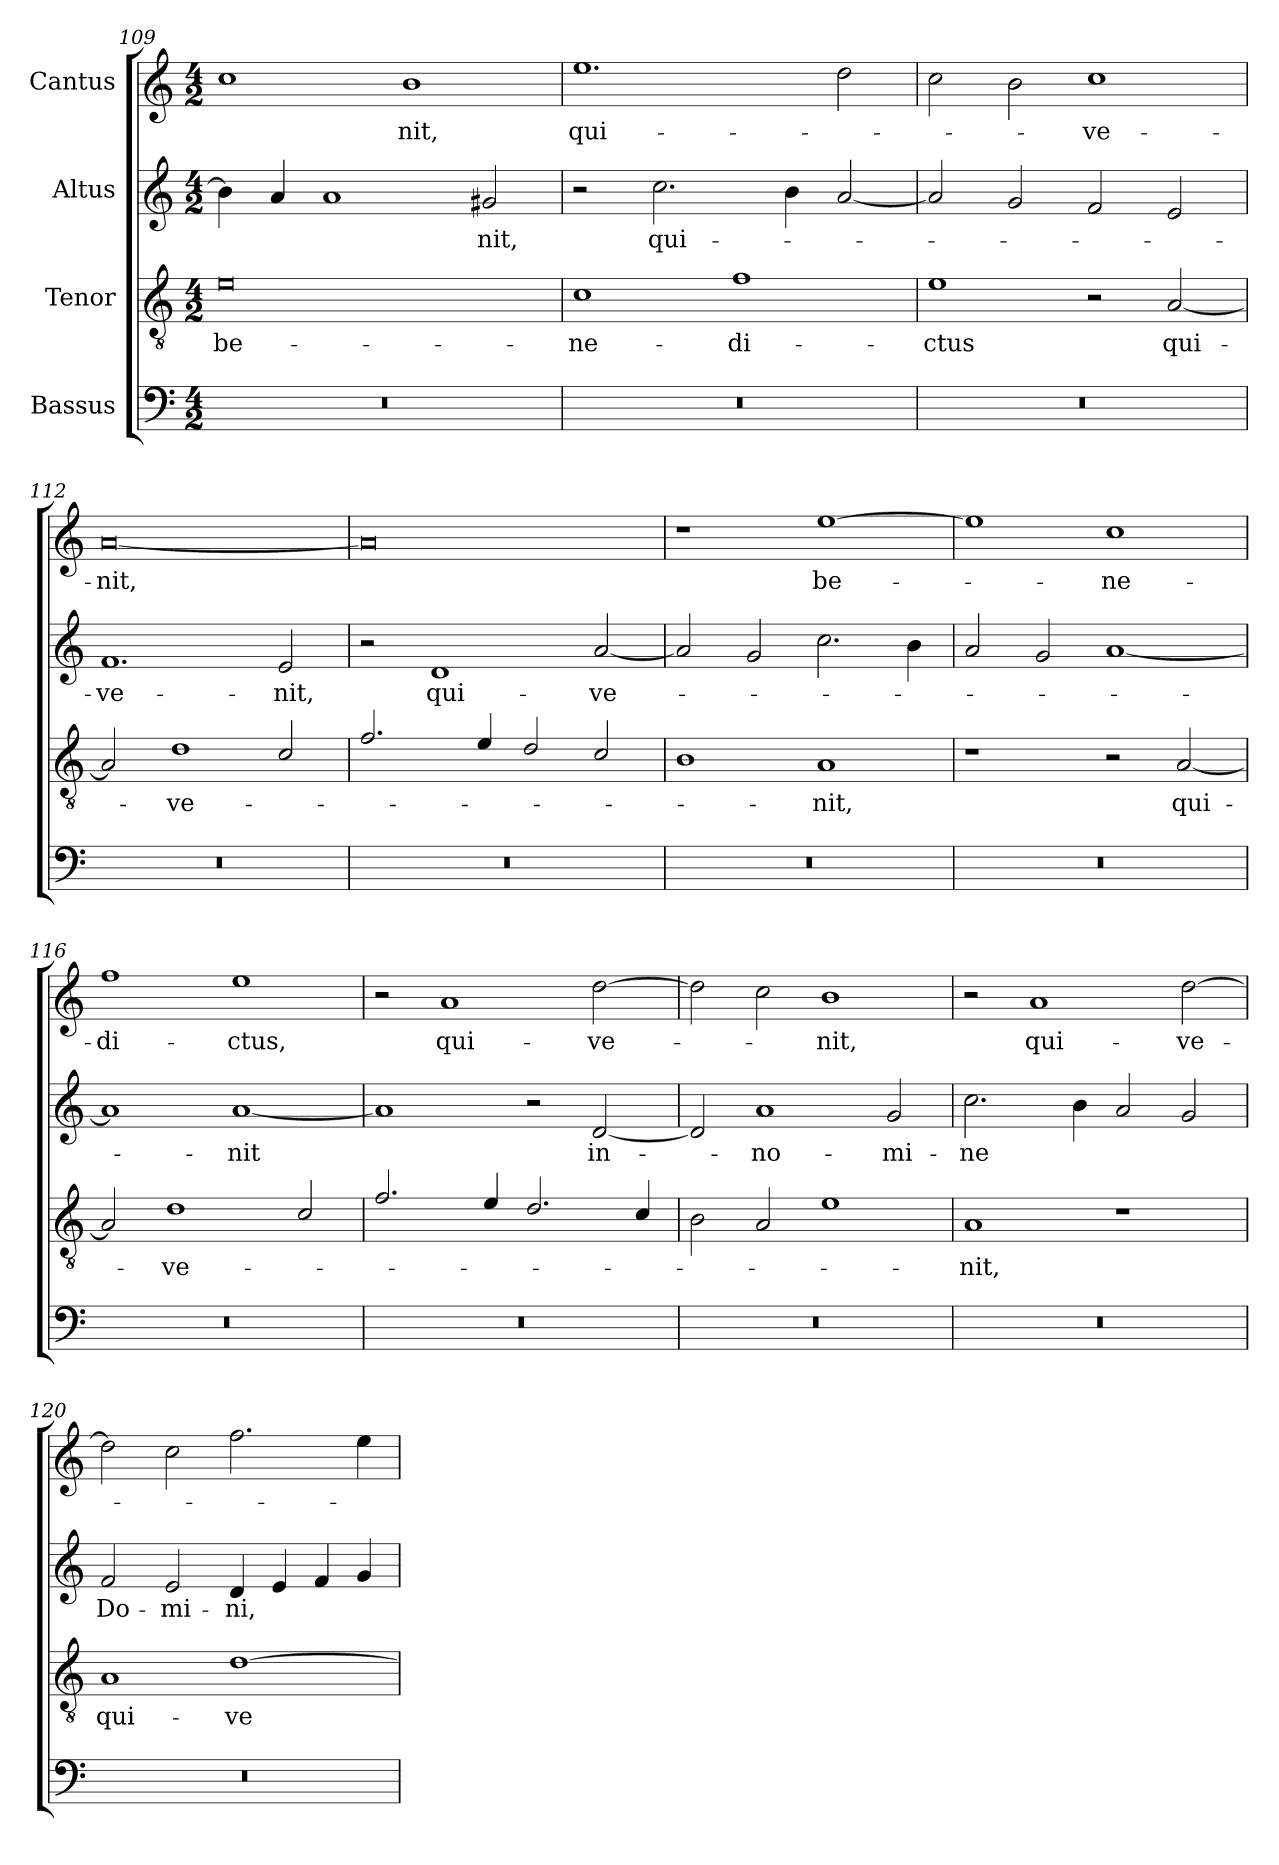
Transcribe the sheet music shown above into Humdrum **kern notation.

**kern	**kern	**text	**kern	**text	**kern	**text
*part4	*part3	*part3	*part2	*part2	*part1	*part1
*staff4	*staff3	*staff3	*staff2	*staff2	*staff1	*staff1
*I"Bassus	*I"Tenor	*	*I"Altus	*	*I"Cantus	*
*clefF4	*clefGv2	*	*clefG2	*	*clefG2	*
*k[]	*k[]	*	*k[]	*	*k[]	*
*M4/2	*M4/2	*	*M4/2	*	*M4/2	*
=109	=109	=109	=109	=109	=109	=109
0r	0e\	be-	4b\]	.	1cc\	.
.	.	.	4a/	.	.	.
.	.	.	1a/	.	.	.
.	.	.	.	.	1b\	-nit,
.	.	.	2g#X/	-nit,	.	.
=110	=110	=110	=110	=110	=110	=110
0r	1c\	-ne-	2r	.	1.ee\	qui-
.	.	.	2.cc\	qui-	.	.
.	1f\	-di-	.	.	.	.
.	.	.	4b\	.	.	.
.	.	.	[2a/	.	2dd\	.
=111	=111	=111	=111	=111	=111	=111
0r	1e\	-ctus	2a/]	.	2cc\	.
.	.	.	2g/	.	2b\	.
.	2r	.	2f/	.	1cc\	ve-
.	[2A/	qui-	2e/	.	.	.
=112	=112	=112	=112	=112	=112	=112
0r	2A/]	.	1.f/	ve-	[0a/	-nit,
.	1d\	ve-	.	.	.	.
.	2c/	.	2e/	-nit,	.	.
=113	=113	=113	=113	=113	=113	=113
0r	2.f/	.	2r	.	0a/]	.
.	.	.	1d/	qui-	.	.
.	4e/	.	.	.	.	.
.	2d/	.	.	.	.	.
.	2c/	.	[2a/	ve-	.	.
=114	=114	=114	=114	=114	=114	=114
0r	1B\	.	2a/]	.	1r	.
.	.	.	2g/	.	.	.
.	1A/	-nit,	2.cc\	.	[1ee\	be-
.	.	.	4b\	.	.	.
=115	=115	=115	=115	=115	=115	=115
0r	1r	.	2a/	.	1ee\]	.
.	.	.	2g/	.	.	.
.	2r	.	[1a/	.	1cc\	-ne-
.	[2A/	qui-	.	.	.	.
=116	=116	=116	=116	=116	=116	=116
0r	2A/]	.	1a/]	.	1ff\	-di-
.	1d\	ve-	.	.	.	.
.	.	.	[1a/	-nit	1ee\	-ctus,
.	2c/	.	.	.	.	.
=117	=117	=117	=117	=117	=117	=117
0r	2.f/	.	1a/]	.	2r	.
.	.	.	.	.	1a/	qui-
.	4e/	.	.	.	.	.
.	2.d/	.	2r	.	.	.
.	.	.	[2d/	in-	[2dd\	ve-
.	4c/	.	.	.	.	.
=118	=118	=118	=118	=118	=118	=118
0r	2B\	.	2d/]	.	2dd\]	.
.	2A/	.	1a/	no-	2cc\	.
.	1e\	.	.	.	1b\	-nit,
.	.	.	2g/	-mi-	.	.
=119	=119	=119	=119	=119	=119	=119
0r	1A/	-nit,	2.cc\	-ne	2r	.
.	.	.	.	.	1a/	qui-
.	.	.	4b\	.	.	.
.	1r	.	2a/	.	.	.
.	.	.	2g/	.	[2dd\	ve-
=120	=120	=120	=120	=120	=120	=120
0r	1A/	qui-	2f/	Do-	2dd\]	.
.	.	.	2e/	-mi-	2cc\	.
.	[1d\	ve-	4d/	-ni,	2.ff\	.
.	.	.	4e/	.	.	.
.	.	.	4f/	.	.	.
.	.	.	4g/	.	4ee\	.
=	=	=	=	=	=	=
*-	*-	*-	*-	*-	*-	*-
